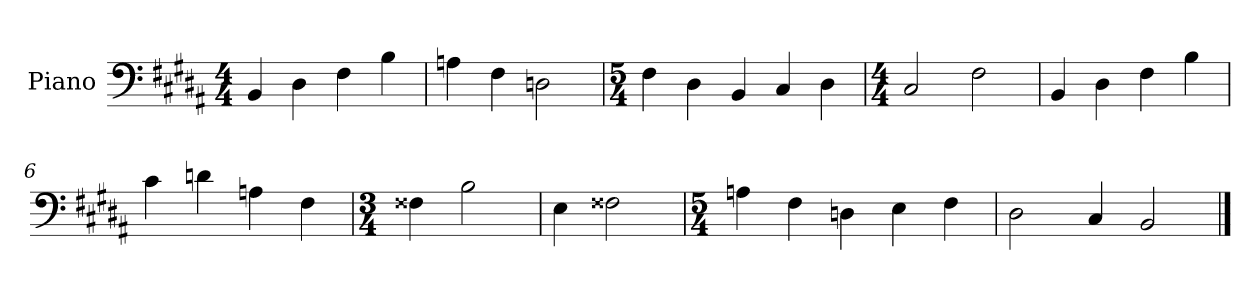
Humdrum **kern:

**kern
*part1
*staff1
*I"Piano
*I'Pno.
*clefF4
*k[f#c#g#d#a#]
*M4/4
*MM120
=1
4BB/
4D#\
4F#\
4B\
=2
4An\
4F#\
2Dn\
=3
*M5/4
4F#\
4D#\
4BB/
4C#/
4D#\
=4
*M4/4
2C#/
2F#\
=5
4BB/
4D#\
4F#\
4B\
=6
4c#\
4dn\
4An\
4F#\
=7
*M3/4
4F##X\
2B\
=8
4E\
2F##X\
!!LO:LB:g=z
=9
*M5/4
4An\
4F#\
4Dn\
4E\
4F#\
=10
2D#\
4C#/
2BB/
==
*-
